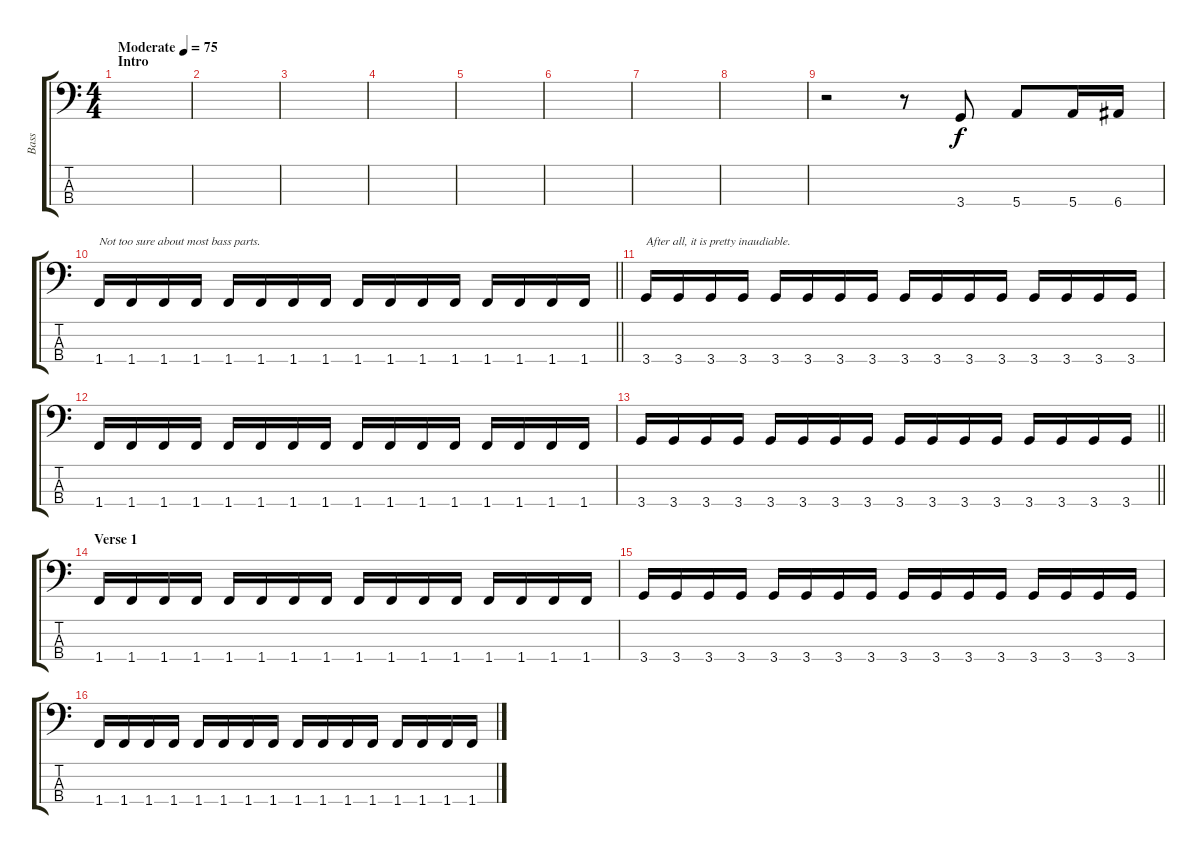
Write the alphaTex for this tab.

\track ("Bass" "Bass") {instrument electricbassfinger}
\staff {score tabs}
\tuning (G2 D2 A1 E1) {hide}
\ts (4 4)
\section ("" "Intro")
\tempo (75 "Moderate")
\clef f4
\ks c
|
|
|
|
|
|
|
|
r.2 r.8 3.4.8 5.4.8 5.4.16 6.4.16 |
\barLineRight lightlight
1.4.16{txt "Not too sure about most bass parts."} 1.4.16 1.4.16 1.4.16 1.4.16 1.4.16 1.4.16 1.4.16 1.4.16 1.4.16 1.4.16 1.4.16 1.4.16 1.4.16 1.4.16 1.4.16 |
\section ("" "")
3.4.16{txt "After all, it is pretty inaudiable."} 3.4.16 3.4.16 3.4.16 3.4.16 3.4.16 3.4.16 3.4.16 3.4.16 3.4.16 3.4.16 3.4.16 3.4.16 3.4.16 3.4.16 3.4.16 |
1.4.16 1.4.16 1.4.16 1.4.16 1.4.16 1.4.16 1.4.16 1.4.16 1.4.16 1.4.16 1.4.16 1.4.16 1.4.16 1.4.16 1.4.16 1.4.16 |
\barLineRight lightlight
3.4.16 3.4.16 3.4.16 3.4.16 3.4.16 3.4.16 3.4.16 3.4.16 3.4.16 3.4.16 3.4.16 3.4.16 3.4.16 3.4.16 3.4.16 3.4.16 |
\section ("" "Verse 1")
1.4.16 1.4.16 1.4.16 1.4.16 1.4.16 1.4.16 1.4.16 1.4.16 1.4.16 1.4.16 1.4.16 1.4.16 1.4.16 1.4.16 1.4.16 1.4.16 |
3.4.16 3.4.16 3.4.16 3.4.16 3.4.16 3.4.16 3.4.16 3.4.16 3.4.16 3.4.16 3.4.16 3.4.16 3.4.16 3.4.16 3.4.16 3.4.16 |
1.4.16 1.4.16 1.4.16 1.4.16 1.4.16 1.4.16 1.4.16 1.4.16 1.4.16 1.4.16 1.4.16 1.4.16 1.4.16 1.4.16 1.4.16 1.4.16
